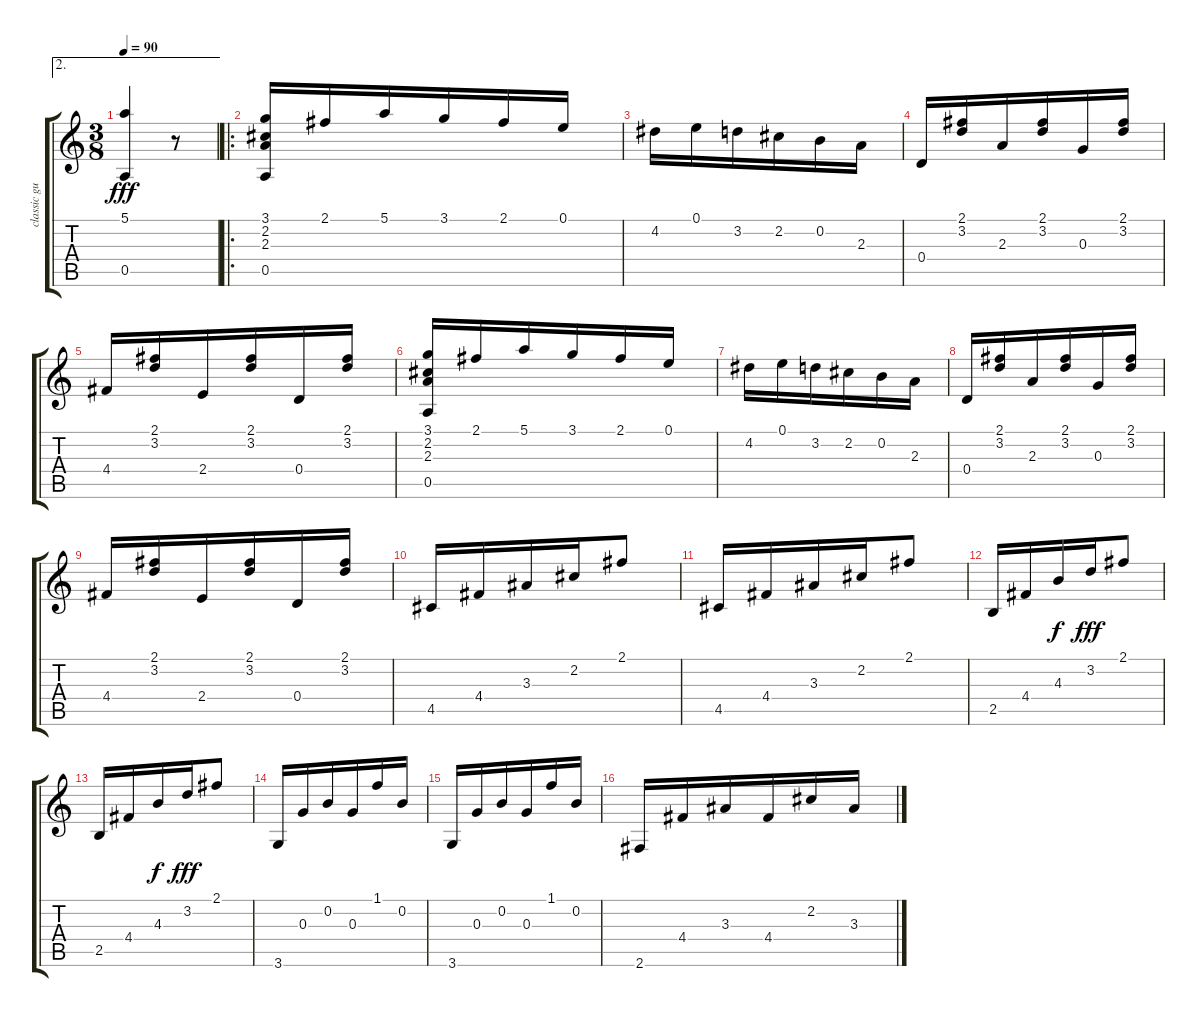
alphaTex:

\track ("classic guitar" "classic gu") {instrument acousticguitarnylon}
\staff {score tabs}
\tuning (E4 B3 G3 D3 A2 E2) {hide}
\ae 2
\ts (3 8)
\tempo 90
\clef g2
\ks c
(5.1 0.5).4{dy fff} r.8 |
\ro
(3.1 2.2 2.3 0.5).16 2.1.16 5.1.16 3.1.16 2.1.16 0.1.16 |
4.2.16 0.1.16 3.2.16 2.2.16 0.2.16 2.3.16 |
0.4.16 (2.1 3.2).16 2.3.16 (2.1 3.2).16 0.3.16 (2.1 3.2).16 |
4.4.16 (2.1 3.2).16 2.4.16 (2.1 3.2).16 0.4.16 (2.1 3.2).16 |
(3.1 2.2 2.3 0.5).16 2.1.16 5.1.16 3.1.16 2.1.16 0.1.16 |
4.2.16 0.1.16 3.2.16 2.2.16 0.2.16 2.3.16 |
0.4.16 (2.1 3.2).16 2.3.16 (2.1 3.2).16 0.3.16 (2.1 3.2).16 |
4.4.16 (2.1 3.2).16 2.4.16 (2.1 3.2).16 0.4.16 (2.1 3.2).16 |
4.5.16 4.4.16 3.3.16 2.2.16 2.1.8 |
4.5.16 4.4.16 3.3.16 2.2.16 2.1.8 |
2.5.16 4.4.16 4.3.16{dy f} 3.2.16{dy fff} 2.1.8 |
2.5.16 4.4.16 4.3.16{dy f} 3.2.16{dy fff} 2.1.8 |
3.6.16 0.3.16 0.2.16 0.3.16 1.1.16 0.2.16 |
3.6.16 0.3.16 0.2.16 0.3.16 1.1.16 0.2.16 |
2.6.16 4.4.16 3.3.16 4.4.16 2.2.16 3.3.16
